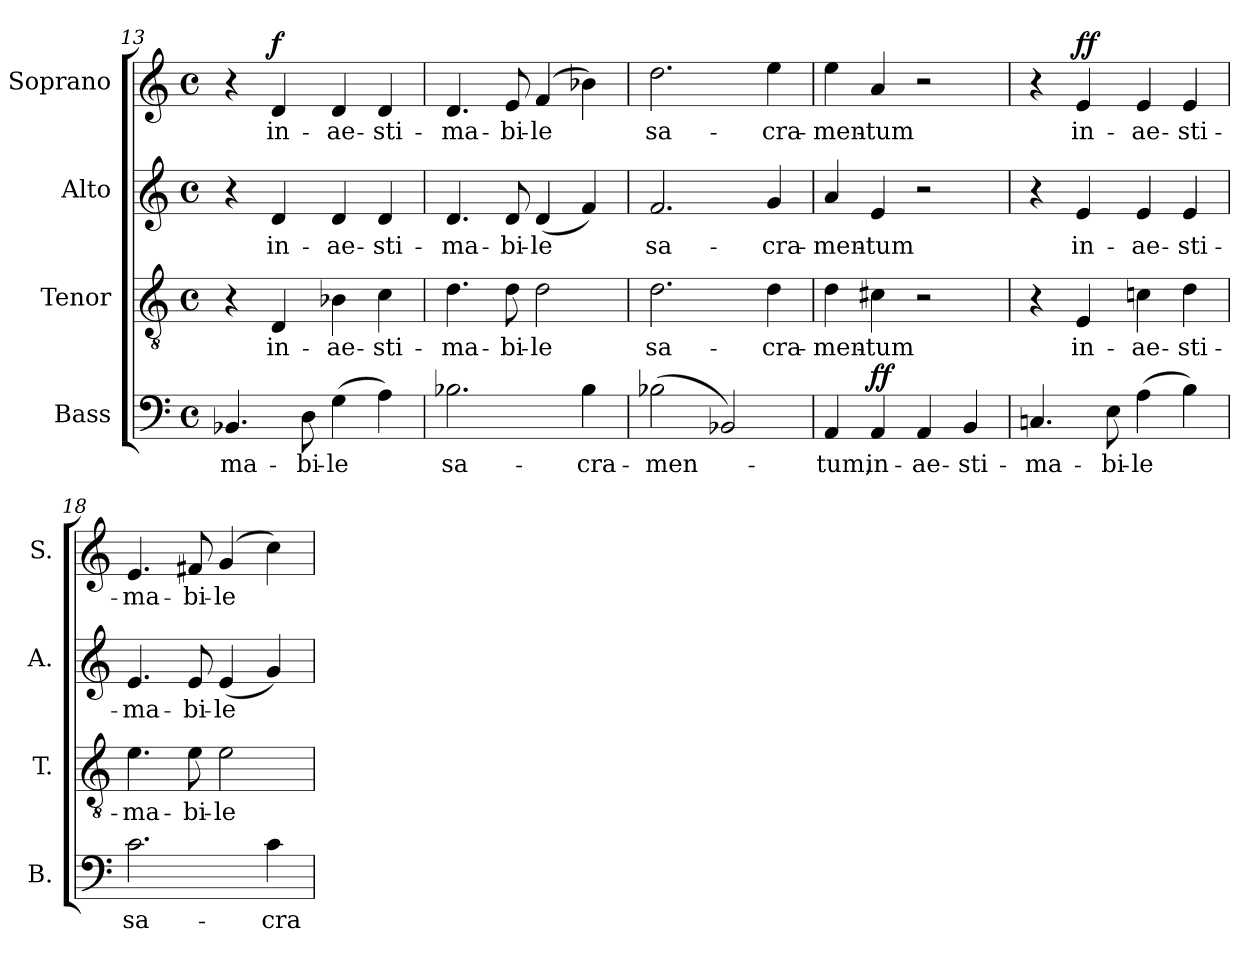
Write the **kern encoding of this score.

**kern	**text	**dynam	**kern	**text	**kern	**text	**kern	**text	**dynam
*part4	*part4	*part4	*part3	*part3	*part2	*part2	*part1	*part1	*part1
*staff4	*staff4	*staff4	*staff3	*staff3	*staff2	*staff2	*staff1	*staff1	*staff1
*I"Bass	*	*	*I"Tenor	*	*I"Alto	*	*I"Soprano	*	*
*I'B.	*	*	*I'T.	*	*I'A.	*	*I'S.	*	*
*clefF4	*	*	*clefGv2	*	*clefG2	*	*clefG2	*	*
*	*	*	*ITrd7c12	*	*	*	*	*	*
*k[]	*	*	*k[]	*	*k[]	*	*k[]	*	*
*C:	*	*	*C:	*	*C:	*	*C:	*	*
*M4/4	*	*	*M4/4	*	*M4/4	*	*M4/4	*	*
*met(c)	*	*	*met(c)	*	*met(c)	*	*met(c)	*	*
=13	=13	=13	=13	=13	=13	=13	=13	=13	=13
!	!LO:LY:b:color=#000000	!	!	!	!	!	!	!	!
4.BB-Xi/	-ma-	.	4r	.	4r	.	4r	.	.
!	!	!	!	!LO:LY:b:color=#000000	!	!	!	!	!
!	!	!	!	!	!	!LO:LY:b:color=#000000	!	!	!
!	!	!	!	!	!	!	!	!LO:LY:b:color=#000000	!
.	.	.	4DDi/	in-	4di/	in-	4di/	in-	f
!	!LO:LY:b:color=#000000	!	!	!	!	!	!	!	!
8Di\	-bi-	.	.	.	.	.	.	.	.
!	!LO:LY:b:color=#000000	!	!	!	!	!	!	!	!
!	!	!	!	!LO:LY:b:color=#000000	!	!	!	!	!
!	!	!	!	!	!	!LO:LY:b:color=#000000	!	!	!
!	!	!	!	!	!	!	!	!LO:LY:b:color=#000000	!
(4Gi\	-le	.	4BB-Xi\	-ae-	4di/	-ae-	4di/	-ae-	.
!	!	!	!	!LO:LY:b:color=#000000	!	!	!	!	!
!	!	!	!	!	!	!LO:LY:b:color=#000000	!	!	!
!	!	!	!	!	!	!	!	!LO:LY:b:color=#000000	!
4Ai\)	.	.	4Ci\	-sti-	4di/	-sti-	4di/	-sti-	.
=14	=14	=14	=14	=14	=14	=14	=14	=14	=14
!	!LO:LY:b:color=#000000	!	!	!	!	!	!	!	!
!	!	!	!	!LO:LY:b:color=#000000	!	!	!	!	!
!	!	!	!	!	!	!LO:LY:b:color=#000000	!	!	!
!	!	!	!	!	!	!	!	!LO:LY:b:color=#000000	!
2.B-Xi\	sa-	.	4.Di\	-ma-	4.di/	-ma-	4.di/	-ma-	.
!	!	!	!	!LO:LY:b:color=#000000	!	!	!	!	!
!	!	!	!	!	!	!LO:LY:b:color=#000000	!	!	!
!	!	!	!	!	!	!	!	!LO:LY:b:color=#000000	!
.	.	.	8Di\	-bi-	8di/	-bi-	8ei/	-bi-	.
!	!	!	!	!LO:LY:b:color=#000000	!	!	!	!	!
!	!	!	!	!	!	!LO:LY:b:color=#000000	!	!	!
!	!	!	!	!	!	!	!	!LO:LY:b:color=#000000	!
.	.	.	2Di\	-le	(4di/	-le	(4fi/	-le	.
!	!LO:LY:b:color=#000000	!	!	!	!	!	!	!	!
4B-i\	-cra-	.	.	.	4fi/)	.	4b-Xi\)	.	.
=15	=15	=15	=15	=15	=15	=15	=15	=15	=15
!	!LO:LY:b:color=#000000	!	!	!	!	!	!	!	!
!	!	!	!	!LO:LY:b:color=#000000	!	!	!	!	!
!	!	!	!	!	!	!LO:LY:b:color=#000000	!	!	!
!	!	!	!	!	!	!	!	!LO:LY:b:color=#000000	!
(2B-Xi\	-men-	.	2.Di\	sa-	2.fi/	sa-	2.ddi\	sa-	.
2BB-Xi/)	.	.	.	.	.	.	.	.	.
!	!	!	!	!LO:LY:b:color=#000000	!	!	!	!	!
!	!	!	!	!	!	!LO:LY:b:color=#000000	!	!	!
!	!	!	!	!	!	!	!	!LO:LY:b:color=#000000	!
.	.	.	4Di\	-cra-	4gi/	-cra-	4eei\	-cra-	.
=16	=16	=16	=16	=16	=16	=16	=16	=16	=16
!	!LO:LY:b:color=#000000	!	!	!	!	!	!	!	!
!	!	!	!	!LO:LY:b:color=#000000	!	!	!	!	!
!	!	!	!	!	!	!LO:LY:b:color=#000000	!	!	!
!	!	!	!	!	!	!	!	!LO:LY:b:color=#000000	!
4AAi/	-tum,	.	4Di\	-men-	4ai/	-men-	4eei\	-men-	.
!	!LO:LY:b:color=#000000	!	!	!	!	!	!	!	!
!	!	!	!	!LO:LY:b:color=#000000	!	!	!	!	!
!	!	!	!	!	!	!LO:LY:b:color=#000000	!	!	!
!	!	!	!	!	!	!	!	!LO:LY:b:color=#000000	!
4AAi/	in-	ff	4C#Xi\	-tum	4ei/	-tum	4ai/	-tum	.
!	!LO:LY:b:color=#000000	!	!	!	!	!	!	!	!
4AAi/	-ae-	.	2r	.	2r	.	2r	.	.
!	!LO:LY:b:color=#000000	!	!	!	!	!	!	!	!
4BBi/	-sti-	.	.	.	.	.	.	.	.
!!LO:LB:g=z
=17	=17	=17	=17	=17	=17	=17	=17	=17	=17
!	!LO:LY:b:color=#000000	!	!	!	!	!	!	!	!
4.Cni/	-ma-	.	4r	.	4r	.	4r	.	.
!	!	!	!	!LO:LY:b:color=#000000	!	!	!	!	!
!	!	!	!	!	!	!LO:LY:b:color=#000000	!	!	!
!	!	!	!	!	!	!	!	!LO:LY:b:color=#000000	!
.	.	.	4EEi/	in-	4ei/	in-	4ei/	in-	ff
!	!LO:LY:b:color=#000000	!	!	!	!	!	!	!	!
8Ei\	-bi-	.	.	.	.	.	.	.	.
!	!LO:LY:b:color=#000000	!	!	!	!	!	!	!	!
!	!	!	!	!LO:LY:b:color=#000000	!	!	!	!	!
!	!	!	!	!	!	!LO:LY:b:color=#000000	!	!	!
!	!	!	!	!	!	!	!	!LO:LY:b:color=#000000	!
(4Ai\	-le	.	4Cni\	-ae-	4ei/	-ae-	4ei/	-ae-	.
!	!	!	!	!LO:LY:b:color=#000000	!	!	!	!	!
!	!	!	!	!	!	!LO:LY:b:color=#000000	!	!	!
!	!	!	!	!	!	!	!	!LO:LY:b:color=#000000	!
4Bi\)	.	.	4Di\	-sti-	4ei/	-sti-	4ei/	-sti-	.
=18	=18	=18	=18	=18	=18	=18	=18	=18	=18
!	!LO:LY:b:color=#000000	!	!	!	!	!	!	!	!
!	!	!	!	!LO:LY:b:color=#000000	!	!	!	!	!
!	!	!	!	!	!	!LO:LY:b:color=#000000	!	!	!
!	!	!	!	!	!	!	!	!LO:LY:b:color=#000000	!
2.ci\	sa-	.	4.Ei\	-ma-	4.ei/	-ma-	4.ei/	-ma-	.
!	!	!	!	!LO:LY:b:color=#000000	!	!	!	!	!
!	!	!	!	!	!	!LO:LY:b:color=#000000	!	!	!
!	!	!	!	!	!	!	!	!LO:LY:b:color=#000000	!
.	.	.	8Ei\	-bi-	8ei/	-bi-	8f#Xi/	-bi-	.
!	!	!	!	!LO:LY:b:color=#000000	!	!	!	!	!
!	!	!	!	!	!	!LO:LY:b:color=#000000	!	!	!
!	!	!	!	!	!	!	!	!LO:LY:b:color=#000000	!
.	.	.	2Ei\	-le	(4ei/	-le	(4gi/	-le	.
!	!LO:LY:b:color=#000000	!	!	!	!	!	!	!	!
4ci\	-cra-	.	.	.	4gi/)	.	4cci\)	.	.
=	=	=	=	=	=	=	=	=	=
*-	*-	*-	*-	*-	*-	*-	*-	*-	*-
